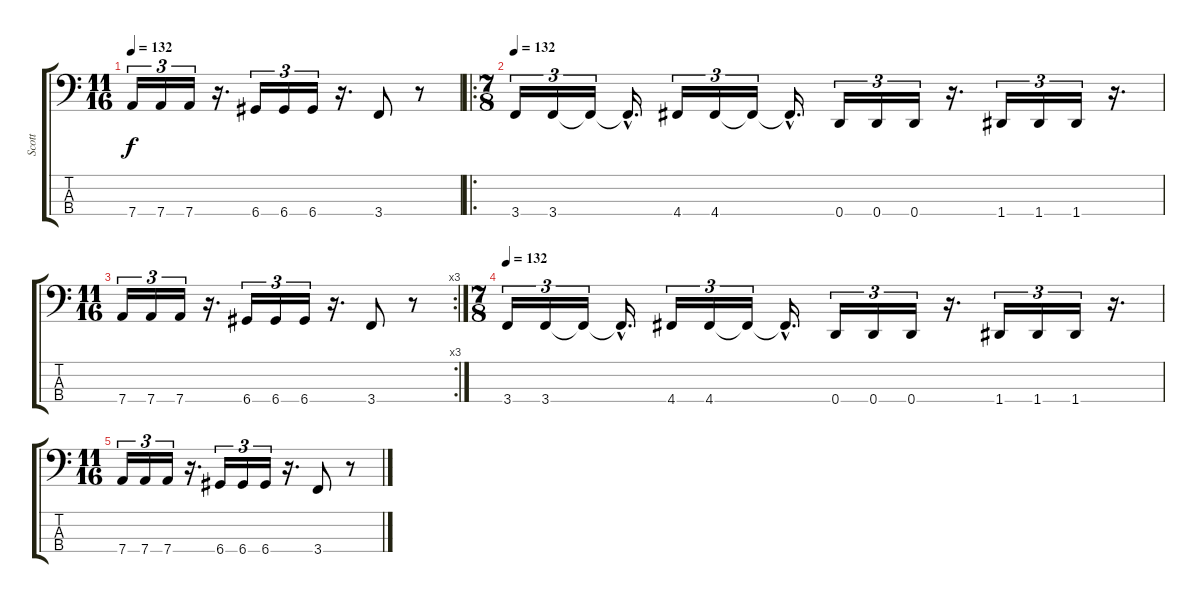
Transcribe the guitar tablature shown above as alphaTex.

\track ("Scott" "Scott") {instrument electricbasspick}
\staff {score tabs}
\tuning (F2 C2 G1 D1) {hide}
\ts (11 16)
\tempo 132
\clef f4
\ks c
7.4.16{tu (3 2) dy f} 7.4.16{tu (3 2)} 7.4.16{tu (3 2)} r.16{d} 6.4.16{tu (3 2)} 6.4.16{tu (3 2)} 6.4.16{tu (3 2)} r.16{d} 3.4.8 r.8 |
\ro
\ts (7 8)
\tempo 132
3.4.16{tu (3 2)} 3.4.16{tu (3 2)} 3.4{t}.16{tu (3 2)} 3.4{hac t}.16{d} 4.4.16{tu (3 2)} 4.4.16{tu (3 2)} 4.4{t}.16{tu (3 2)} 4.4{hac t}.16{d} 0.4.16{tu (3 2)} 0.4.16{tu (3 2)} 0.4.16{tu (3 2)} r.16{d} 1.4.16{tu (3 2)} 1.4.16{tu (3 2)} 1.4.16{tu (3 2)} r.16{d} |
\rc 3
\ts (11 16)
7.4.16{tu (3 2)} 7.4.16{tu (3 2)} 7.4.16{tu (3 2)} r.16{d} 6.4.16{tu (3 2)} 6.4.16{tu (3 2)} 6.4.16{tu (3 2)} r.16{d} 3.4.8 r.8 |
\ts (7 8)
\tempo 132
3.4.16{tu (3 2)} 3.4.16{tu (3 2)} 3.4{t}.16{tu (3 2)} 3.4{hac t}.16{d} 4.4.16{tu (3 2)} 4.4.16{tu (3 2)} 4.4{t}.16{tu (3 2)} 4.4{hac t}.16{d} 0.4.16{tu (3 2)} 0.4.16{tu (3 2)} 0.4.16{tu (3 2)} r.16{d} 1.4.16{tu (3 2)} 1.4.16{tu (3 2)} 1.4.16{tu (3 2)} r.16{d} |
\ts (11 16)
7.4.16{tu (3 2)} 7.4.16{tu (3 2)} 7.4.16{tu (3 2)} r.16{d} 6.4.16{tu (3 2)} 6.4.16{tu (3 2)} 6.4.16{tu (3 2)} r.16{d} 3.4.8 r.8
